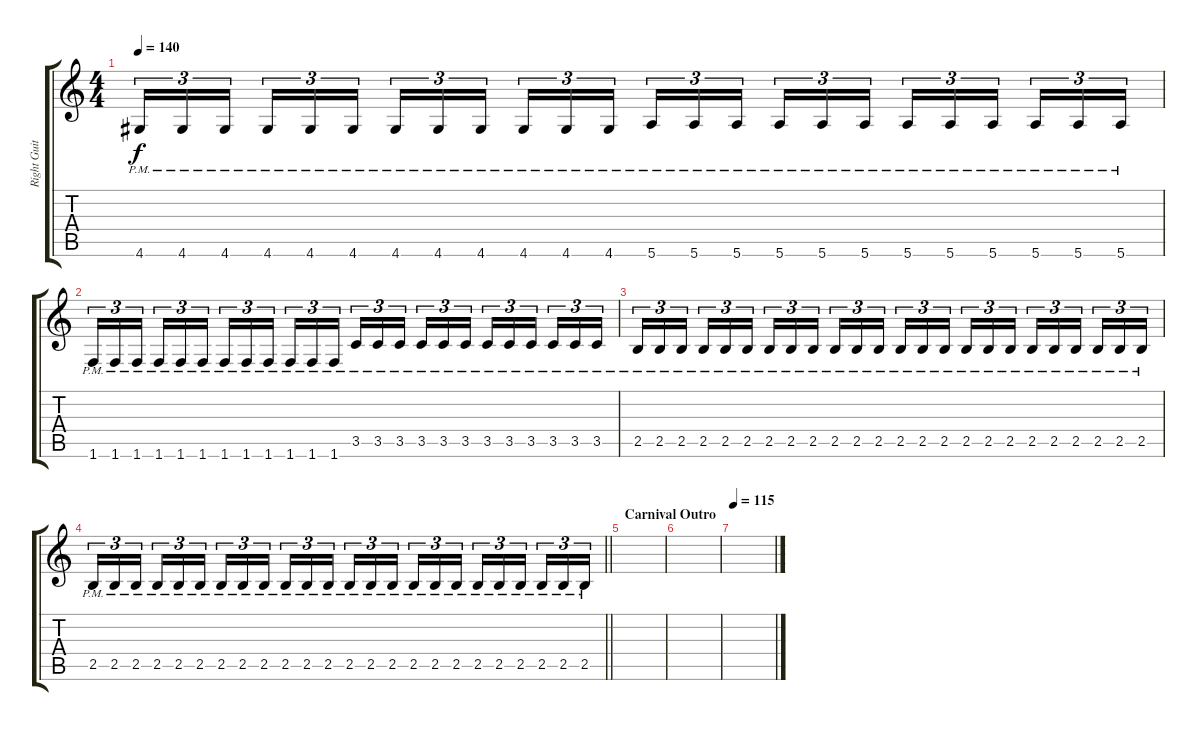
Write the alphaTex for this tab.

\track ("Right Guitar" "Right Guit") {instrument distortionguitar}
\staff {score tabs}
\tuning (E4 B3 G3 D3 A2 E2) {hide}
\ts (4 4)
\tempo 140
\clef g2
\ks c
4.6{pm}.16{tu (3 2) dy f} 4.6{pm}.16{tu (3 2)} 4.6{pm}.16{tu (3 2) beam splitsecondary} 4.6{pm}.16{tu (3 2)} 4.6{pm}.16{tu (3 2)} 4.6{pm}.16{tu (3 2)} 4.6{pm}.16{tu (3 2)} 4.6{pm}.16{tu (3 2)} 4.6{pm}.16{tu (3 2) beam splitsecondary} 4.6{pm}.16{tu (3 2)} 4.6{pm}.16{tu (3 2)} 4.6{pm}.16{tu (3 2)} 5.6{pm}.16{tu (3 2)} 5.6{pm}.16{tu (3 2)} 5.6{pm}.16{tu (3 2) beam splitsecondary} 5.6{pm}.16{tu (3 2)} 5.6{pm}.16{tu (3 2)} 5.6{pm}.16{tu (3 2)} 5.6{pm}.16{tu (3 2)} 5.6{pm}.16{tu (3 2)} 5.6{pm}.16{tu (3 2) beam splitsecondary} 5.6{pm}.16{tu (3 2)} 5.6{pm}.16{tu (3 2)} 5.6{pm}.16{tu (3 2)} |
1.6{pm}.16{tu (3 2)} 1.6{pm}.16{tu (3 2)} 1.6{pm}.16{tu (3 2) beam splitsecondary} 1.6{pm}.16{tu (3 2)} 1.6{pm}.16{tu (3 2)} 1.6{pm}.16{tu (3 2)} 1.6{pm}.16{tu (3 2)} 1.6{pm}.16{tu (3 2)} 1.6{pm}.16{tu (3 2) beam splitsecondary} 1.6{pm}.16{tu (3 2)} 1.6{pm}.16{tu (3 2)} 1.6{pm}.16{tu (3 2)} 3.5{pm}.16{tu (3 2)} 3.5{pm}.16{tu (3 2)} 3.5{pm}.16{tu (3 2) beam splitsecondary} 3.5{pm}.16{tu (3 2)} 3.5{pm}.16{tu (3 2)} 3.5{pm}.16{tu (3 2)} 3.5{pm}.16{tu (3 2)} 3.5{pm}.16{tu (3 2)} 3.5{pm}.16{tu (3 2) beam splitsecondary} 3.5{pm}.16{tu (3 2)} 3.5{pm}.16{tu (3 2)} 3.5{pm}.16{tu (3 2)} |
2.5{pm}.16{tu (3 2)} 2.5{pm}.16{tu (3 2)} 2.5{pm}.16{tu (3 2) beam splitsecondary} 2.5{pm}.16{tu (3 2)} 2.5{pm}.16{tu (3 2)} 2.5{pm}.16{tu (3 2)} 2.5{pm}.16{tu (3 2)} 2.5{pm}.16{tu (3 2)} 2.5{pm}.16{tu (3 2) beam splitsecondary} 2.5{pm}.16{tu (3 2)} 2.5{pm}.16{tu (3 2)} 2.5{pm}.16{tu (3 2)} 2.5{pm}.16{tu (3 2)} 2.5{pm}.16{tu (3 2)} 2.5{pm}.16{tu (3 2) beam splitsecondary} 2.5{pm}.16{tu (3 2)} 2.5{pm}.16{tu (3 2)} 2.5{pm}.16{tu (3 2)} 2.5{pm}.16{tu (3 2)} 2.5{pm}.16{tu (3 2)} 2.5{pm}.16{tu (3 2) beam splitsecondary} 2.5{pm}.16{tu (3 2)} 2.5{pm}.16{tu (3 2)} 2.5{pm}.16{tu (3 2)} |
\barLineRight lightlight
2.5{pm}.16{tu (3 2)} 2.5{pm}.16{tu (3 2)} 2.5{pm}.16{tu (3 2) beam splitsecondary} 2.5{pm}.16{tu (3 2)} 2.5{pm}.16{tu (3 2)} 2.5{pm}.16{tu (3 2)} 2.5{pm}.16{tu (3 2)} 2.5{pm}.16{tu (3 2)} 2.5{pm}.16{tu (3 2) beam splitsecondary} 2.5{pm}.16{tu (3 2)} 2.5{pm}.16{tu (3 2)} 2.5{pm}.16{tu (3 2)} 2.5{pm}.16{tu (3 2)} 2.5{pm}.16{tu (3 2)} 2.5{pm}.16{tu (3 2) beam splitsecondary} 2.5{pm}.16{tu (3 2)} 2.5{pm}.16{tu (3 2)} 2.5{pm}.16{tu (3 2)} 2.5{pm}.16{tu (3 2)} 2.5{pm}.16{tu (3 2)} 2.5{pm}.16{tu (3 2) beam splitsecondary} 2.5{pm}.16{tu (3 2)} 2.5{pm}.16{tu (3 2)} 2.5{pm}.16{tu (3 2)} |
\section ("" "Carnival Outro")
|
|
\tempo 115
